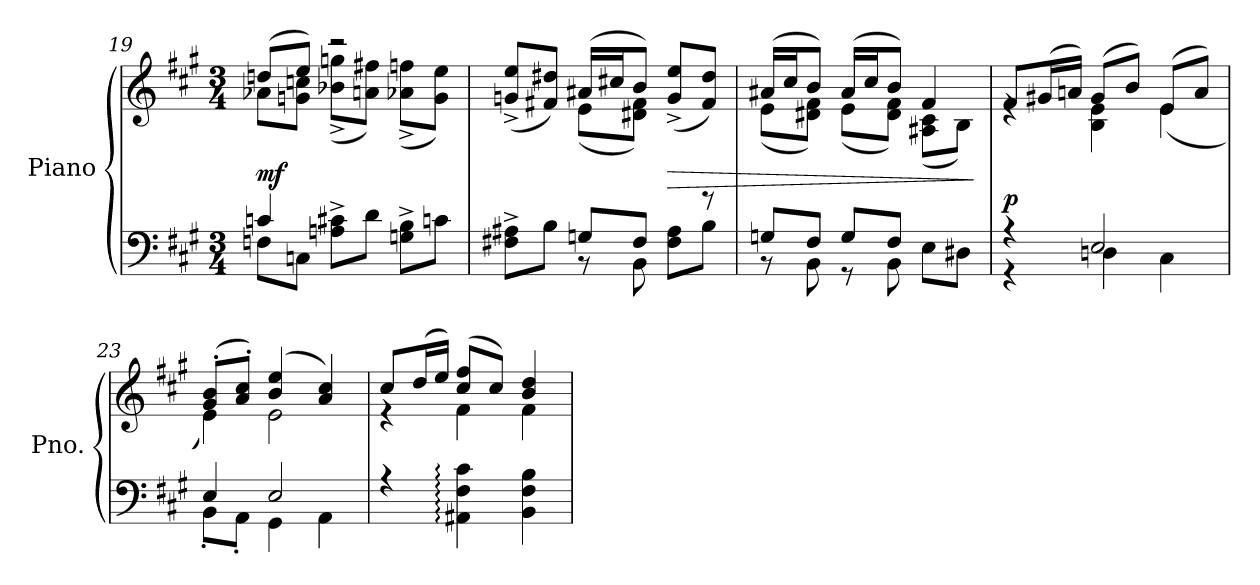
**kern	**kern	**dynam
*part1	*part1	*part1
*staff2	*staff1	*staff1/2
*I"Piano	*	*
*I'Pno.	*	*
*clefF4	*clefG2	*
*k[f#c#g#]	*k[f#c#g#]	*
*M3/4	*M3/4	*
=19	=19	=19
*^	*^	*
!	!	!	!	!LO:DY:a=2
4cn/	8Fn\L	(8ddn/L	8a-X\L	mf
.	8Cn\J	8ee/J)	8gn\ 8ccn\J	.
2rGGyy	8An\^ 8c#X\^L	2r	(>8b-X\^ 8ggn\^L	.
.	8d\J	.	8an\ 8ff#X\J)	.
.	8Gn\^ 8B\^L	.	(>8a-X\^ 8ffn\^L	.
.	8cn\J	.	8g\ 8ee\J)	.
!!LO:PB:g=z	!!
=20	=20	=20	=20	=20
4ryy	8F#X\^ 8A#X\^L	(8gn/^ 8ee/^L	4ryy	.
.	8B\J	8f#X/ 8dd#X/J)	.	.
8Gn/L	8r	(16a#X/LL	(8e\L	.
.	.	16cc#X/J	.	.
8F#/J	8BB\	8b/J)	8d#X\ 8f#\J)	.
!	!	!	!	!LO:HP:b
8ryy	8F#\ 8A#\L	(8g/^ 8ee/^L	4ryy	>
8r	8B\J	8f#/ 8dd#/J)	.	.
=21	=21	=21	=21	=21
8Gn/L	8r	(16a#X/LL	(8e\L	.
.	.	16cc#/J	.	.
8F#/J	8BB\	8b/J)	8d#X\ 8f#\J)	.
8G/L	8r	(16a#/LL	(8e\L	.
.	.	16cc#/J	.	.
8F#/J	8BB\	8b/J)	8d#\ 8f#\J)	.
4ryy	8E\L	4f#/	(8A#X\ 8c#\L	.
.	8D#X\J	.	8B\J)	.
*v	*v	*	*	*
*	*v	*v	*
.	.	]
=22	=22	=22
*^	*^	*
!	!	!	!	!LO:DY:a=2
4rGG	4rA	8f#/L	4re	p
.	.	(16g#X/L	.	.
.	.	16an/JJ)	.	.
2E/	4Dn\	(8g#/L	4B\ 4e\	.
.	.	8b/J)	.	.
.	4C#\	(8e/L	(4e\	.
.	.	8a/J)	.	.
=23	=23	=23	=23	=23
4E/	8BB'\L	(8g#/' 8b/'L	4e\)	.
.	8AA'\J	8a/' 8cc#/'J)	.	.
2E/	4GG#\	(4b/ 4ee/	2e\	.
.	4AA\	4a/ 4cc#/)	.	.
!!LO:LB:g=z	!!
=24	=24	=24	=24	=24
2.ryy	4rA	8cc#/L	4r	.
.	.	(16dd/L	.	.
.	.	16ee/JJ)	.	.
.	4AA#X\: 4F#\: 4c#\:	(8cc#/ 8ff#/L	4f#\	.
.	.	8cc#/J)	.	.
.	4BB\ 4F#\ 4B\	4b/ 4dd/	4f#\	.
*v	*v	*	*	*
*	*v	*v	*
=	=	=
*-	*-	*-
